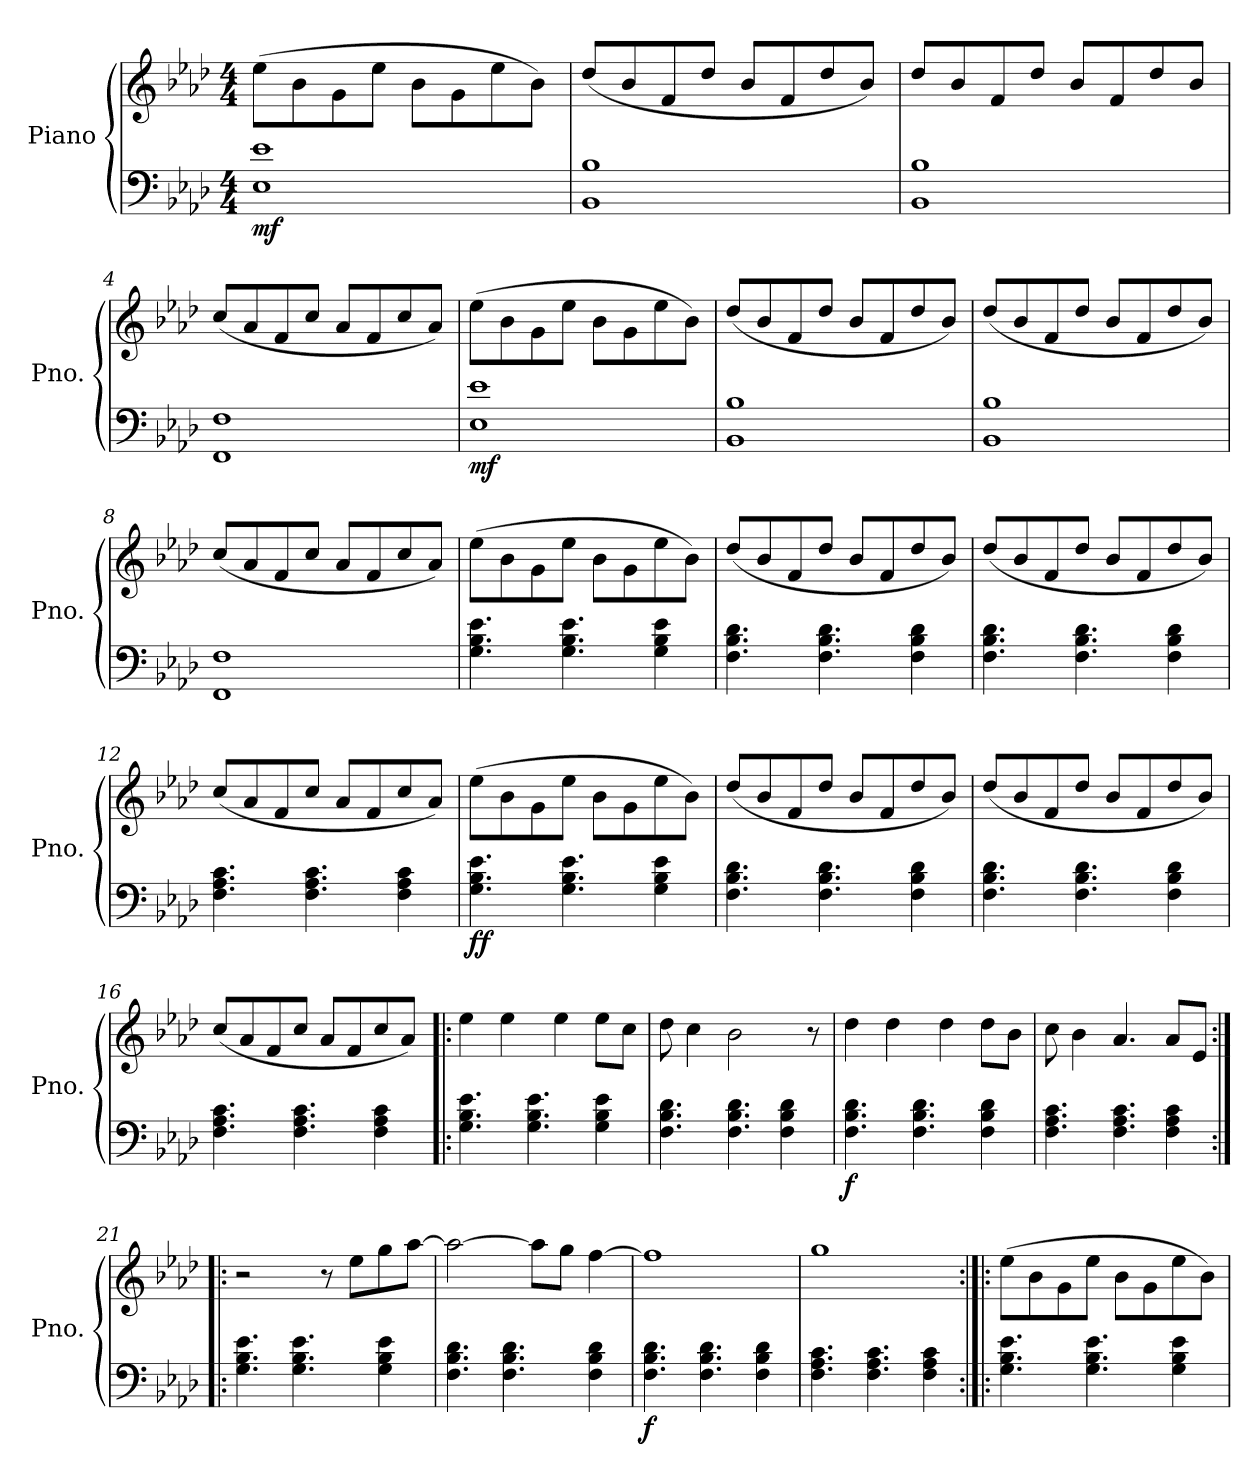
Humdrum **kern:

**kern	**kern	**dynam
*part1	*part1	*part1
*staff2	*staff1	*staff1/2
*I"Piano	*	*
*I'Pno.	*	*
*clefF4	*clefG2	*
*k[b-e-a-d-]	*k[b-e-a-d-]	*
*M4/4	*M4/4	*
*MM120	*MM120	*
=1	=1	=1
!	!	!LO:DY:b=2
1E- 1e-	(8ee-\L	mf
.	8b-\	.
.	8g\	.
.	8ee-\J	.
.	8b-\L	.
.	8g\	.
.	8ee-\	.
.	8b-\J)	.
=2	=2	=2
1BB- 1B-	(8dd-/L	.
.	8b-/	.
.	8f/	.
.	8dd-/J	.
.	8b-/L	.
.	8f/	.
.	8dd-/	.
.	8b-/J)	.
=3	=3	=3
1BB- 1B-	8dd-/L	.
.	8b-/	.
.	8f/	.
.	8dd-/J	.
.	8b-/L	.
.	8f/	.
.	8dd-/	.
.	8b-/J	.
=4	=4	=4
1FF 1F	(8cc/L	.
.	8a-/	.
.	8f/	.
.	8cc/J	.
.	8a-/L	.
.	8f/	.
.	8cc/	.
.	8a-/J)	.
!!LO:LB:g=z
=5	=5	=5
!	!	!LO:DY:b=2
1E- 1e-	(8ee-\L	mf
.	8b-\	.
.	8g\	.
.	8ee-\J	.
.	8b-\L	.
.	8g\	.
.	8ee-\	.
.	8b-\J)	.
=6	=6	=6
1BB- 1B-	(8dd-/L	.
.	8b-/	.
.	8f/	.
.	8dd-/J	.
.	8b-/L	.
.	8f/	.
.	8dd-/	.
.	8b-/J)	.
=7	=7	=7
1BB- 1B-	(8dd-/L	.
.	8b-/	.
.	8f/	.
.	8dd-/J	.
.	8b-/L	.
.	8f/	.
.	8dd-/	.
.	8b-/J)	.
=8	=8	=8
1FF 1F	(8cc/L	.
.	8a-/	.
.	8f/	.
.	8cc/J	.
.	8a-/L	.
.	8f/	.
.	8cc/	.
.	8a-/J)	.
=9	=9	=9
4.G\ 4.B-\ 4.e-\	(8ee-\L	.
.	8b-\	.
.	8g\	.
4.G\ 4.B-\ 4.e-\	8ee-\J	.
.	8b-\L	.
.	8g\	.
4G\ 4B-\ 4e-\	8ee-\	.
.	8b-\J)	.
!!LO:LB:g=z
=10	=10	=10
4.F\ 4.B-\ 4.d-\	(8dd-/L	.
.	8b-/	.
.	8f/	.
4.F\ 4.B-\ 4.d-\	8dd-/J	.
.	8b-/L	.
.	8f/	.
4F\ 4B-\ 4d-\	8dd-/	.
.	8b-/J)	.
=11	=11	=11
4.F\ 4.B-\ 4.d-\	(8dd-/L	.
.	8b-/	.
.	8f/	.
4.F\ 4.B-\ 4.d-\	8dd-/J	.
.	8b-/L	.
.	8f/	.
4F\ 4B-\ 4d-\	8dd-/	.
.	8b-/J)	.
=12	=12	=12
4.F\ 4.A-\ 4.c\	(8cc/L	.
.	8a-/	.
.	8f/	.
4.F\ 4.A-\ 4.c\	8cc/J	.
.	8a-/L	.
.	8f/	.
4F\ 4A-\ 4c\	8cc/	.
.	8a-/J)	.
=13	=13	=13
!	!	!LO:DY:b=2
4.G\ 4.B-\ 4.e-\	(8ee-\L	ff
.	8b-\	.
.	8g\	.
4.G\ 4.B-\ 4.e-\	8ee-\J	.
.	8b-\L	.
.	8g\	.
4G\ 4B-\ 4e-\	8ee-\	.
.	8b-\J)	.
=14	=14	=14
4.F\ 4.B-\ 4.d-\	(8dd-/L	.
.	8b-/	.
.	8f/	.
4.F\ 4.B-\ 4.d-\	8dd-/J	.
.	8b-/L	.
.	8f/	.
4F\ 4B-\ 4d-\	8dd-/	.
.	8b-/J)	.
!!LO:LB:g=z
=15	=15	=15
4.F\ 4.B-\ 4.d-\	(8dd-/L	.
.	8b-/	.
.	8f/	.
4.F\ 4.B-\ 4.d-\	8dd-/J	.
.	8b-/L	.
.	8f/	.
4F\ 4B-\ 4d-\	8dd-/	.
.	8b-/J)	.
=16	=16	=16
4.F\ 4.A-\ 4.c\	(8cc/L	.
.	8a-/	.
.	8f/	.
4.F\ 4.A-\ 4.c\	8cc/J	.
.	8a-/L	.
.	8f/	.
4F\ 4A-\ 4c\	8cc/	.
.	8a-/J)	.
=17!|:	=17!|:	=17!|:
4.G\ 4.B-\ 4.e-\	4ee-\	.
.	4ee-\	.
4.G\ 4.B-\ 4.e-\	.	.
.	4ee-\	.
4G\ 4B-\ 4e-\	8ee-\L	.
.	8cc\J	.
=18	=18	=18
4.F\ 4.B-\ 4.d-\	8dd-\	.
.	4cc\	.
4.F\ 4.B-\ 4.d-\	2b-\	.
4F\ 4B-\ 4d-\	.	.
.	8r	.
=19	=19	=19
!	!	!LO:DY:b=2
4.F\ 4.B-\ 4.d-\	4dd-\	f
.	4dd-\	.
4.F\ 4.B-\ 4.d-\	.	.
.	4dd-\	.
4F\ 4B-\ 4d-\	8dd-\L	.
.	8b-\J	.
!!LO:LB:g=z
=20	=20	=20
4.F\ 4.A-\ 4.c\	8cc\	.
.	4b-\	.
4.F\ 4.A-\ 4.c\	4.a-/	.
4F\ 4A-\ 4c\	8a-/L	.
.	8e-/J	.
=21:|!|:	=21:|!|:	=21:|!|:
4.G\ 4.B-\ 4.e-\	2r	.
4.G\ 4.B-\ 4.e-\	.	.
.	8r	.
.	8ee-\L	.
4G\ 4B-\ 4e-\	8gg\	.
.	[8aa-\J	.
=22	=22	=22
4.F\ 4.B-\ 4.d-\	2aa-\_	.
4.F\ 4.B-\ 4.d-\	.	.
.	8aa-\L]	.
.	8gg\J	.
4F\ 4B-\ 4d-\	[4ff\	.
=23	=23	=23
!	!	!LO:DY:b=2
4.F\ 4.B-\ 4.d-\	1ff]	f
4.F\ 4.B-\ 4.d-\	.	.
4F\ 4B-\ 4d-\	.	.
=24	=24	=24
4.F\ 4.A-\ 4.c\	1gg	.
4.F\ 4.A-\ 4.c\	.	.
4F\ 4A-\ 4c\	.	.
=25:|!|:	=25:|!|:	=25:|!|:
4.G\ 4.B-\ 4.e-\	(8ee-\L	.
.	8b-\	.
.	8g\	.
4.G\ 4.B-\ 4.e-\	8ee-\J	.
.	8b-\L	.
.	8g\	.
4G\ 4B-\ 4e-\	8ee-\	.
.	8b-\J)	.
=	=	=
*-	*-	*-
